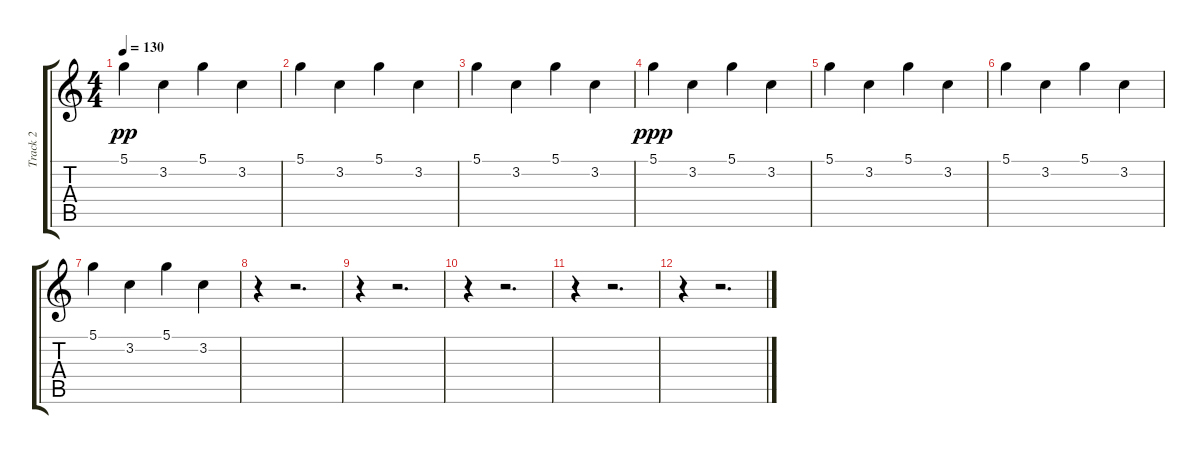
\track ("Track 2" "Track 2") {mute instrument acousticguitarsteel}
\staff {score tabs}
\tuning (D4 A3 F3 C3 G2 C2) {hide}
\ts (4 4)
\tempo 130
\clef g2
\ks c
5.1.4{dy pp} 3.2.4 5.1.4 3.2.4 |
5.1.4 3.2.4 5.1.4 3.2.4 |
5.1.4 3.2.4 5.1.4 3.2.4 |
5.1.4{dy ppp} 3.2.4 5.1.4 3.2.4 |
5.1.4 3.2.4 5.1.4 3.2.4 |
5.1.4 3.2.4 5.1.4 3.2.4 |
5.1.4 3.2.4 5.1.4 3.2.4 |
r.4 r.2{d} |
r.4 r.2{d} |
r.4 r.2{d} |
r.4 r.2{d} |
r.4 r.2{d}
